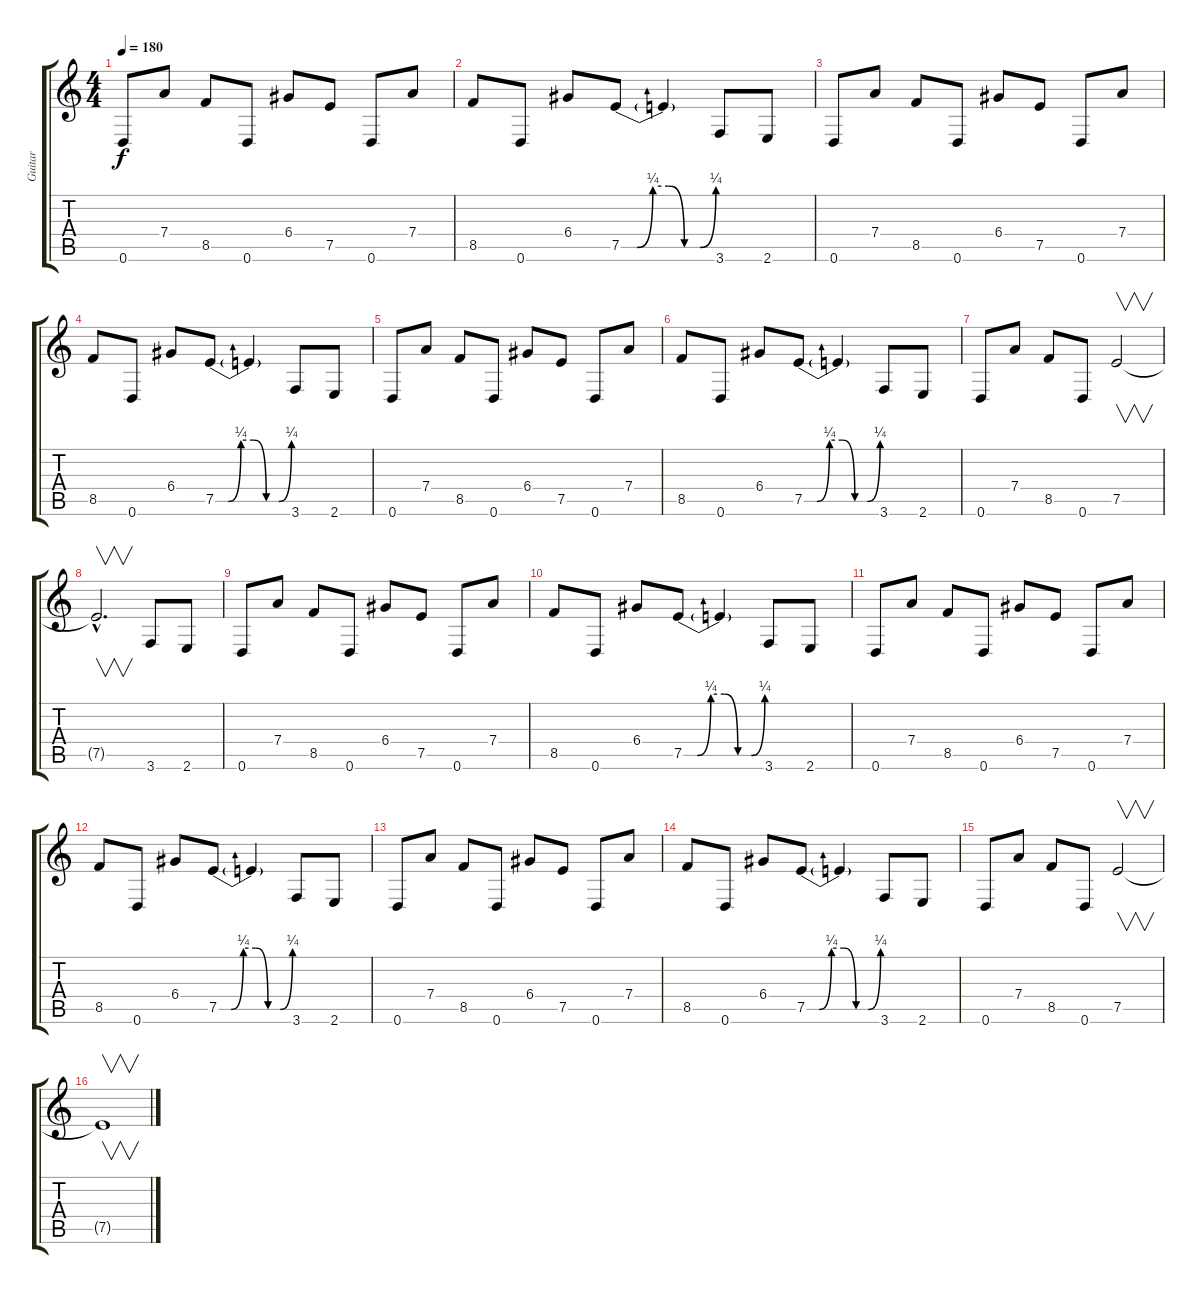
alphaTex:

\track ("Guitar" "Guitar") {instrument overdrivenguitar}
\staff {score tabs}
\tuning (E4 B3 G3 D3 A2 D2) {hide}
\ts (4 4)
\tempo 180
\clef g2
\ks c
0.6.8{dy f} 7.4.8 8.5.8 0.6.8 6.4.8 7.5.8 0.6.8 7.4.8 |
8.5.8 0.6.8 6.4.8 7.5{be (custom 0 0 10 0 20 1 30 1 40 0 50 0 60 1)}.8 7.5{t}.4 3.6.8 2.6.8 |
0.6.8 7.4.8 8.5.8 0.6.8 6.4.8 7.5.8 0.6.8 7.4.8 |
8.5.8 0.6.8 6.4.8 7.5{be (custom 0 0 10 0 20 1 30 1 40 0 50 0 60 1)}.8 7.5{t}.4 3.6.8 2.6.8 |
0.6.8 7.4.8 8.5.8 0.6.8 6.4.8 7.5.8 0.6.8 7.4.8 |
8.5.8 0.6.8 6.4.8 7.5{be (custom 0 0 10 0 20 1 30 1 40 0 50 0 60 1)}.8 7.5{t}.4 3.6.8 2.6.8 |
0.6.8 7.4.8 8.5.8 0.6.8 7.5.2{v} |
7.5{hac t}.2{v d} 3.6.8 2.6.8 |
0.6.8 7.4.8 8.5.8 0.6.8 6.4.8 7.5.8 0.6.8 7.4.8 |
8.5.8 0.6.8 6.4.8 7.5{be (custom 0 0 10 0 20 1 30 1 40 0 50 0 60 1)}.8 7.5{t}.4 3.6.8 2.6.8 |
0.6.8 7.4.8 8.5.8 0.6.8 6.4.8 7.5.8 0.6.8 7.4.8 |
8.5.8 0.6.8 6.4.8 7.5{be (custom 0 0 10 0 20 1 30 1 40 0 50 0 60 1)}.8 7.5{t}.4 3.6.8 2.6.8 |
0.6.8 7.4.8 8.5.8 0.6.8 6.4.8 7.5.8 0.6.8 7.4.8 |
8.5.8 0.6.8 6.4.8 7.5{be (custom 0 0 10 0 20 1 30 1 40 0 50 0 60 1)}.8 7.5{t}.4 3.6.8 2.6.8 |
0.6.8 7.4.8 8.5.8 0.6.8 7.5.2{v} |
7.5{t}.1{v}
